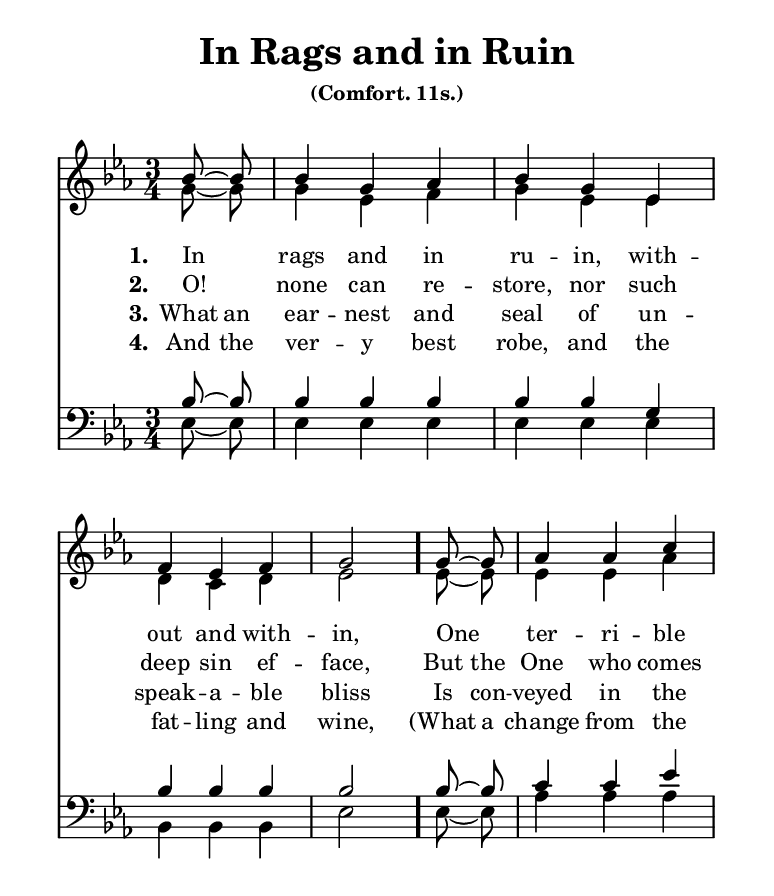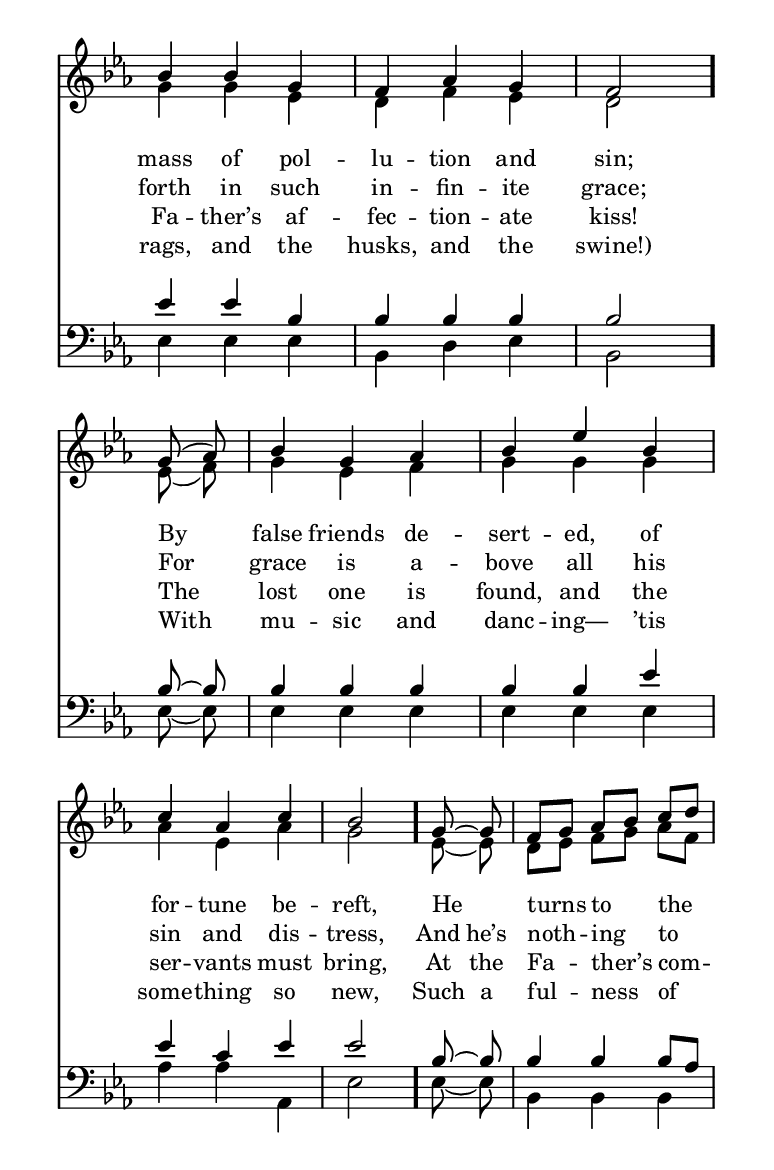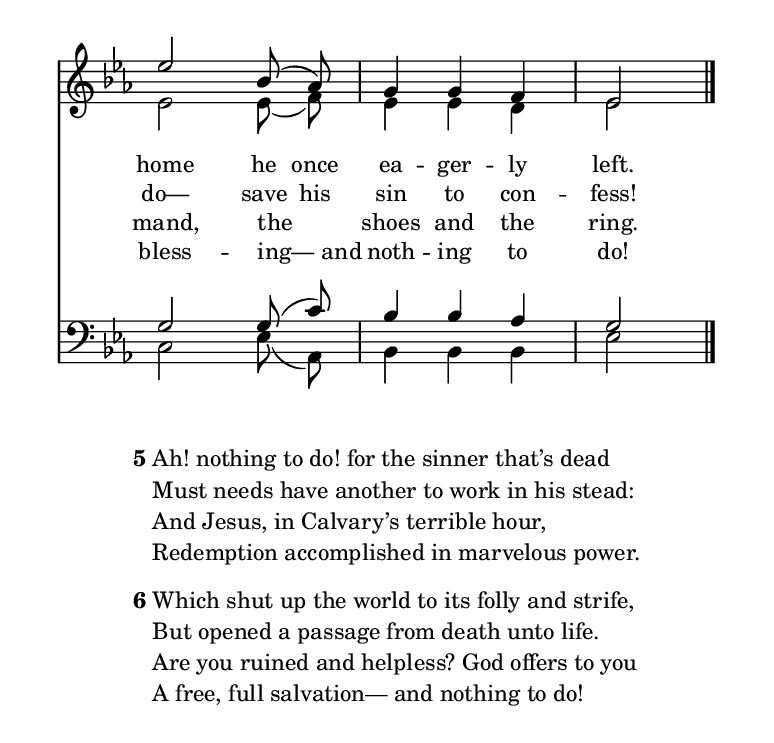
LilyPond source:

\include "common/global.ily"
\paper {
  \include "common/paper.ily"
  ragged-bottom = ##t
  ragged-last-bottom = ##t
  %systems-per-page = 3
  page-count = ##f
}

\header{
  title = "In Rags and in Ruin"
  subsubtitle = "(Comfort. 11s.)"
  %meter = "11s."
  %poet = ""
  %composer = ""
  %copyright = ""
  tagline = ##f
}

% for fermata in MIDI
ta = { \tempo 4=90 }
tb = { \tempo 4=45 }

patternAA = { c8 ~ c8 | c4 c4 c4 | c4 c4 c4 | c4 c4 c4 | c2 }
patternAB = { c8( c8) | c4 c4 c4 | c4 c4 c4 | c4 c4 c4 | c2 }

patternBA = { c8 ~ c8 | c8[ c8] c8[ c8] c8[ c8] | c2 c8( c8) | c4 c4 c4 | c2 }
patternBB = { c8 ~ c8 | c4      c4      c8[ c8] | c2 c8( c8) | c4 c4 c4 | c2 }
patternBC = { c8 ~ c8 | c4      c4      c4      | c2 c8( c8) | c4 c4 c4 | c2 }

global = {
  \include "common/overrides.ily"
  \override Staff.TimeSignature.style = #'()
  \time 3/4
  \override Score.MetronomeMark.transparent = ##t % hide all fermata changes too
  \ta
  \key ees \major
  \partial 4
  \autoBeamOff
}

notesSoprano = {
\global
\relative c'' {

  \changePitch \patternAA { bes bes | bes g aes       | bes g ees   | f ees f | g   }
  \changePitch \patternAA { g g     | aes aes c       | bes bes g   | f aes g | f   }
  \changePitch \patternAB { g aes   | bes g aes       | bes ees bes | c aes c | bes }
  \changePitch \patternBA { g g     | f g aes bes c d | ees bes aes | g g f   | ees }

  \bar "|."

}
}

notesAlto = {
\global
\relative e' {

  \changePitch \patternAA { g g     | g ees f         | g ees ees | d c d       | ees }
  \changePitch \patternAA { ees ees | ees ees aes     | g g ees   | d f ees     | d   }
  \changePitch \patternAB { ees f   | g ees f         | g g g     | aes ees aes | g   }
  \changePitch \patternBA { ees ees | d ees f g aes f | ees ees f | ees ees d   | ees }

}
}

notesTenor = {
\global
\relative a {

  \changePitch \patternAA { bes bes | bes bes bes     | bes bes g   | bes bes bes | bes }
  \changePitch \patternAA { bes bes | c c ees         | ees ees bes | bes bes bes | bes }
  \changePitch \patternAA { bes bes | bes bes bes     | bes bes ees | ees c ees   | ees }
  \changePitch \patternBB { bes bes | bes bes bes aes | g g c       | bes bes aes | g   }

}
}

notesBass = {
\global
\relative f {

  \changePitch \patternAA { ees ees | ees ees ees | ees ees ees | bes bes bes  | ees  }
  \changePitch \patternAA { ees ees | aes aes aes | ees ees ees | bes d ees    | bes  }
  \changePitch \patternAA { ees ees | ees ees ees | ees ees ees | aes aes aes, | ees' }
  \changePitch \patternBC { ees ees | bes bes bes | c ees aes,  | bes bes bes  | ees  }

}
}

wordsA = \lyricmode {
\set stanza = "1."

In rags and in ru -- in, with -- out and with -- in, \bar "."
One ter -- ri -- ble mass of pol -- lu -- tion and sin; \bar "."
By false friends de -- sert -- ed, of for -- tune be -- reft, \bar "."
He turns to the home { \mon } he once { \moff } ea -- ger -- ly left. \bar "."

}

wordsB = \lyricmode {
\set stanza = "2."

O! none can re -- store, nor such deep sin ef -- face,
{ \mon } But the { \moff } One who comes forth in such in -- fin -- ite grace;
For grace is a -- bove all his sin and dis -- tress,
{ \mon } And he’s { \moff } noth -- ing to do— { \mon } save his { \moff } sin to con -- fess!

}

wordsC = \lyricmode {
\set stanza = "3."

{ \mon } What an { \moff } ear -- nest and seal of un -- speak -- a -- ble bliss
{ \mon } Is con -- veyed { \moff } in the Fa -- ther’s af -- fec -- tion -- ate kiss!
The lost one is found, and the ser -- vants must bring,
{ \mon } At the { \moff } Fa -- ther’s com -- mand, the shoes and the ring.

}

wordsD = \lyricmode {
\set stanza = "4."

{ \mon } And the { \moff } ver -- y best robe, and the fat -- ling and wine,
{ \mon } (What a { \moff } change from the rags, and the husks, and the swine!)
With mu -- sic and danc -- ing— ’tis some -- thing so new,
{ \mon } Such a { \moff } ful -- ness of bless -- ing— and noth -- ing to do!

}

wordsE = \markuplist {

\line { Ah! nothing to do! for the sinner that’s dead }
\line { Must needs have another to work in his stead: }
\line { And Jesus, in Calvary’s terrible hour,        }
\line { Redemption accomplished in marvelous power.   }

}

wordsF = \markuplist {

\line { Which shut up the world to its folly and strife, }
\line { But opened a passage from death unto life.       }
\line { Are you ruined and helpless? God offers to you   }
\line { A free, full salvation— and nothing to do!       }

}

\score {
  \context ChoirStaff <<
    \context Staff = upper <<
      \set ChoirStaff.systemStartDelimiter = #'SystemStartBar
      \context Voice  = sopranos { \voiceOne << \notesSoprano >> }
      \context Voice  = altos { \voiceTwo << \notesAlto >> }
      \context Lyrics = one   \lyricsto sopranos \wordsA
      \context Lyrics = two   \lyricsto sopranos \wordsB
      \context Lyrics = three \lyricsto sopranos \wordsC
      \context Lyrics = four  \lyricsto sopranos \wordsD
      %\context Lyrics = five  \lyricsto sopranos \wordsE
    >>
    \context Staff = men <<
      \clef bass
      \context Voice  = tenors { \voiceOne << \notesTenor >> }
      \context Voice  = basses { \voiceTwo << \notesBass >> }
    >>
  >>
  \layout {
    \include "common/layout.ily"
  }
  \midi{
    \include "common/midi.ily"
  }
}

\markup { \fill-line { \column {
  \line{ \bold 5 \column { \wordsE } } \combine \null \vspace #0.4
  \line{ \bold 6 \column { \wordsF } } %\combine \null \vspace #0.4
} } }

\version "2.18.0"  % necessary for upgrading to future LilyPond versions.

% vi:set et ts=2 sw=2 ai nocindent syntax=lilypond
